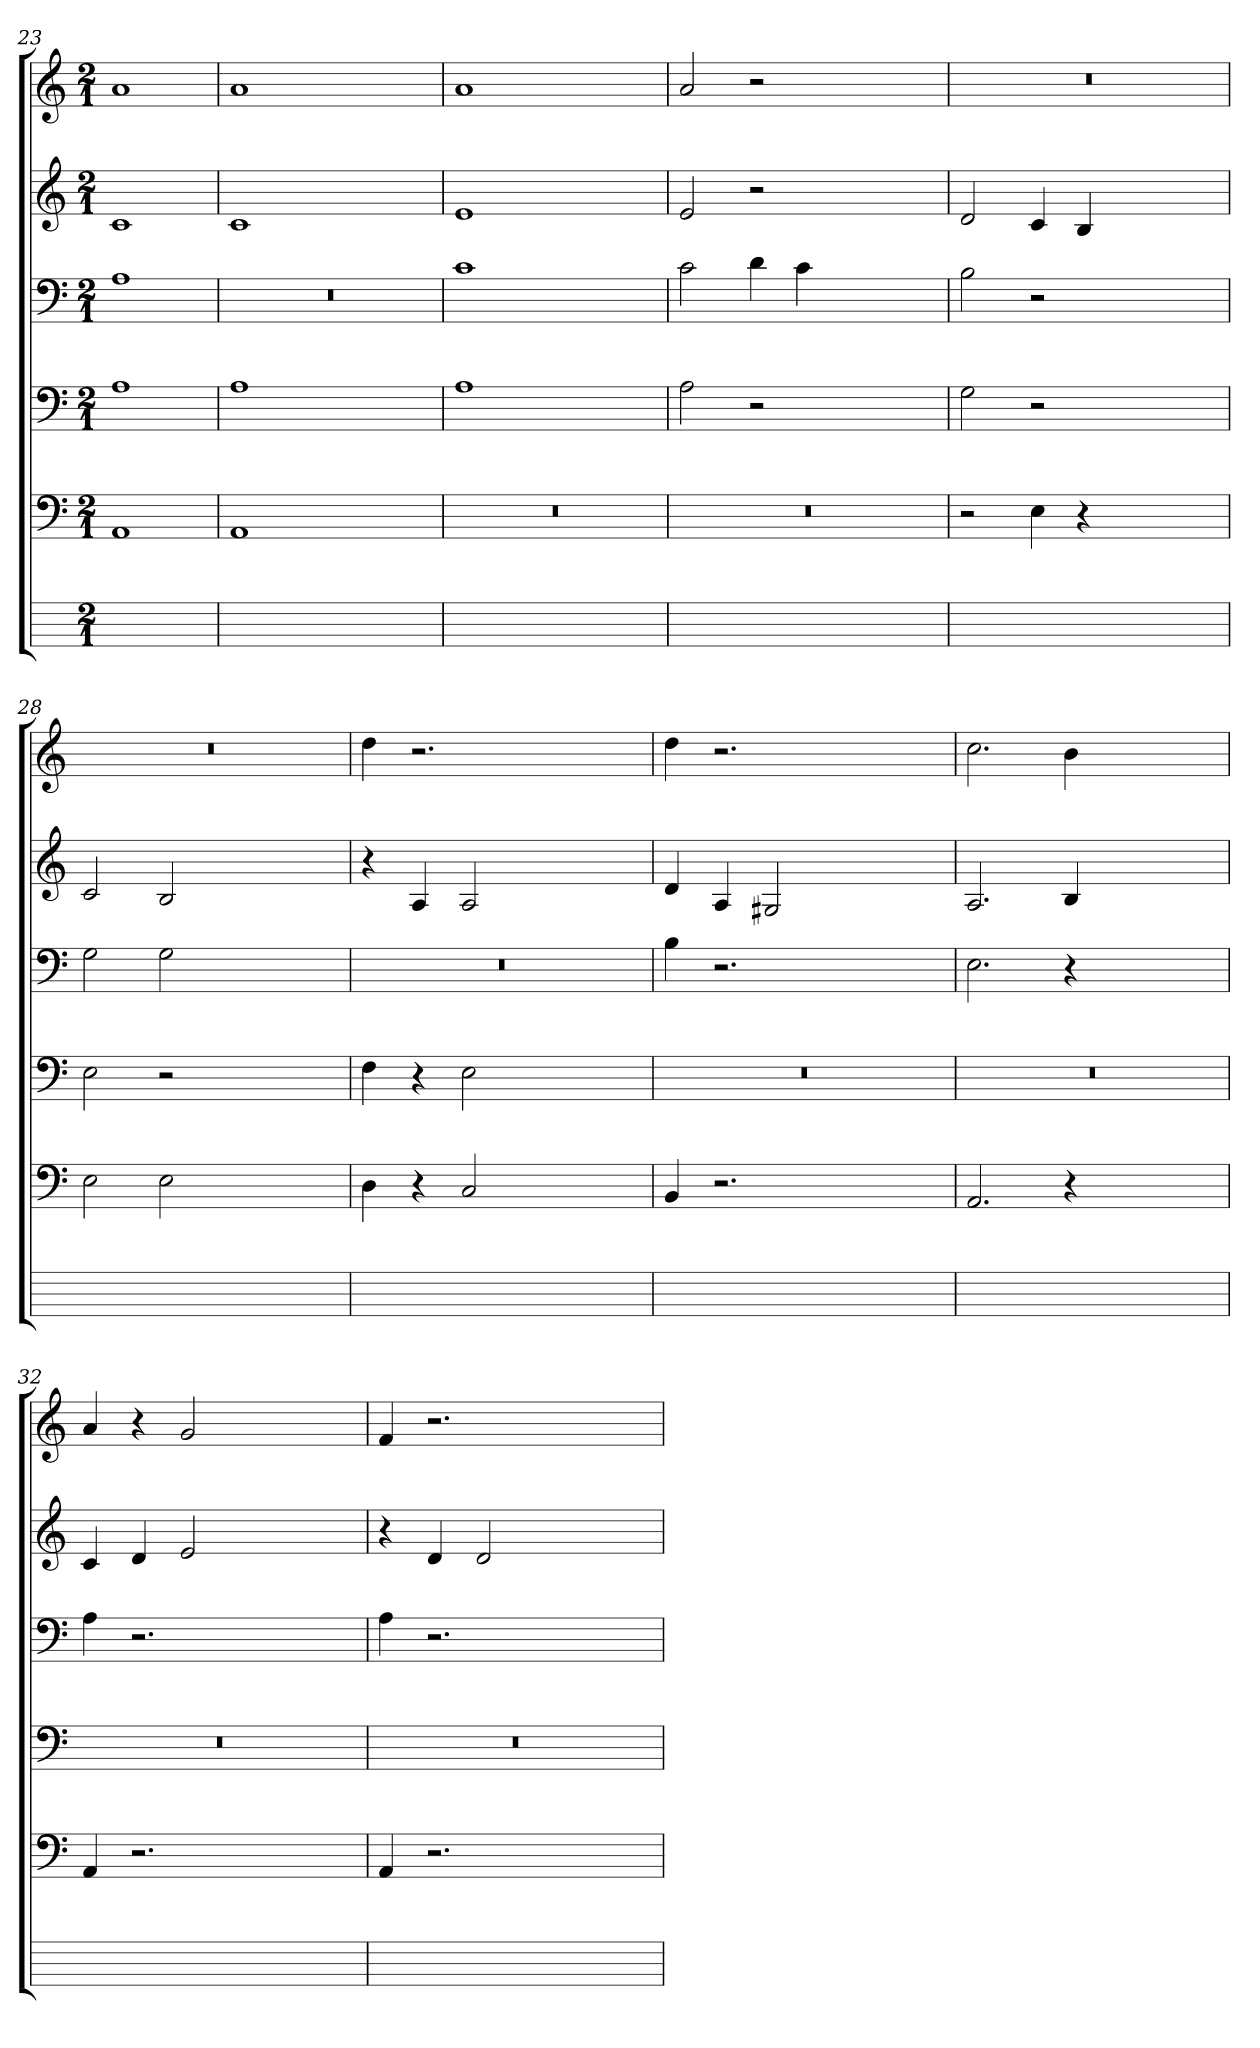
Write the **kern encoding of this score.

**kern	**kern	**kern	**kern	**kern	**kern
*part6	*part5	*part4	*part3	*part2	*part1
*staff6	*staff5	*staff4	*staff3	*staff2	*staff1
*	*clefF4	*clefF4	*clefF4	*clefG2	*clefG2
*	*k[]	*k[]	*k[]	*k[]	*k[]
*	*C:	*C:	*C:	*C:	*C:
*M2/1	*M2/1	*M2/1	*M2/1	*M2/1	*M2/1
=23	=23	=23	=23	=23	=23
1ryy	1AA	1A	1A	1c	1a
=24	=24	=24	=24	=24	=24
0ryy	1AAi	1Ai	0r	1ci	1ai
.	1ryy	1ryy	.	1ryy	1ryy
=25	=25	=25	=25	=25	=25
0ryy	0r	1A	1c	1e	1ai
.	.	1ryy	1ryy	1ryy	1ryy
=26	=26	=26	=26	=26	=26
0ryy	0r	2A	2c	2e	2ai
.	.	2r	4dj	2r	2r
.	.	.	4cZ	.	.
.	.	1ryy	1ryy	1ryy	1ryy
=27	=27	=27	=27	=27	=27
0ryy	2r	2G	2B	2d	0r
.	4E	2r	2r	4c	.
.	4r	.	.	4B	.
.	1ryy	1ryy	1ryy	1ryy	.
=28	=28	=28	=28	=28	=28
0ryy	2E	2E	2G	2c	0r
.	2E	2r	2Gi	2B	.
.	1ryy	1ryy	1ryy	1ryy	.
=29	=29	=29	=29	=29	=29
0ryy	4D	4F	0r	4r	4dd
.	4r	4r	.	4AZ	2.r
.	2C	2E	.	2A	.
.	1ryy	1ryy	.	1ryy	1ryy
=30	=30	=30	=30	=30	=30
0ryy	4BB	0r	4B	4dj	4dd
.	2.r	.	2.r	4AZ	2.r
.	.	.	.	2G#X	.
.	1ryy	.	1ryy	1ryy	1ryy
=31	=31	=31	=31	=31	=31
0ryy	2.AA	0r	2.E	2.A	2.cc
.	4r	.	4r	4B	4b
.	1ryy	.	1ryy	1ryy	1ryy
=32	=32	=32	=32	=32	=32
0ryy	4AAi	0r	4Aj	4c	4a
.	2.r	.	2.r	4d	4r
.	.	.	.	2e	2g
.	1ryy	.	1ryy	1ryy	1ryy
=33	=33	=33	=33	=33	=33
0ryy	4AA	0r	4A	4r	4f
.	2.r	.	2.r	4d	2.r
.	.	.	.	2d	.
.	1ryy	.	1ryy	1ryy	1ryy
=	=	=	=	=	=
*-	*-	*-	*-	*-	*-
